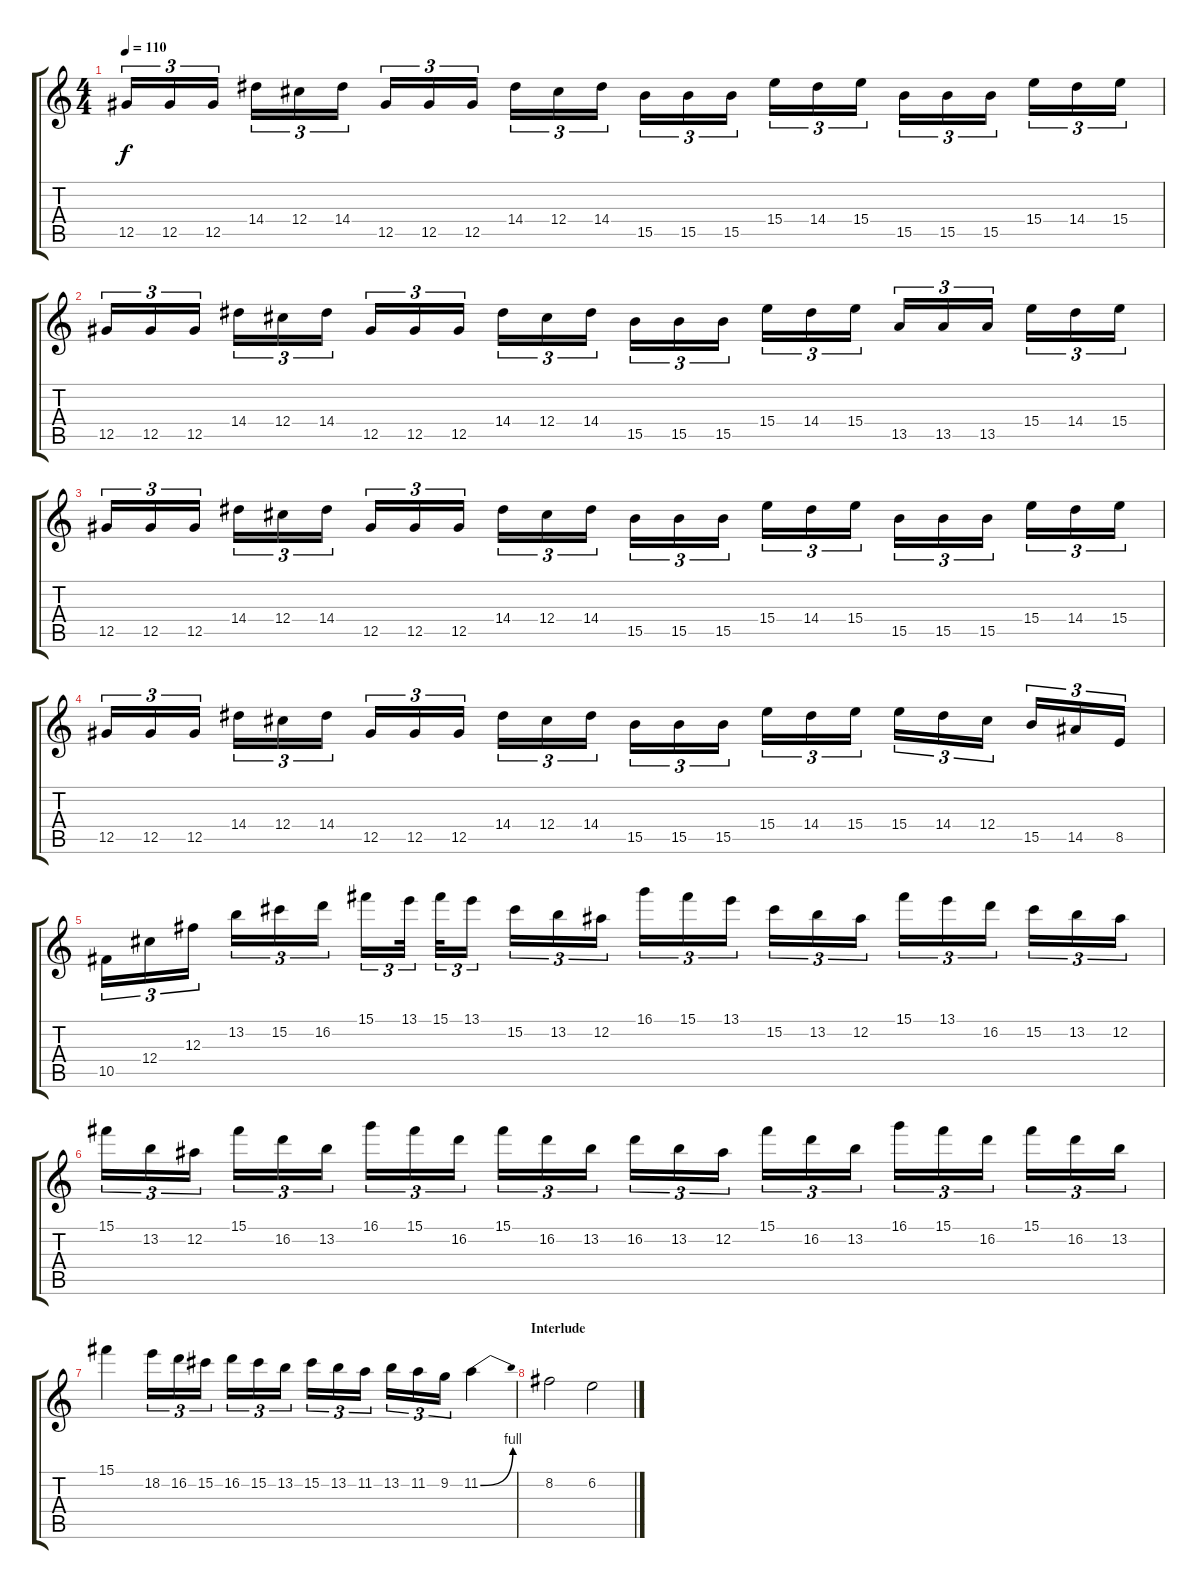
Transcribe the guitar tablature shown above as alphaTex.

\track "" {instrument distortionguitar}
\staff {score tabs}
\tuning (Eb4 Bb3 Gb3 Db3 Ab2 Eb2) {hide}
\ts (4 4)
\tempo 110
\clef g2
\ks c
12.5.16{tu (3 2) dy f} 12.5.16{tu (3 2)} 12.5.16{tu (3 2)} 14.4.16{tu (3 2)} 12.4.16{tu (3 2)} 14.4.16{tu (3 2)} 12.5.16{tu (3 2)} 12.5.16{tu (3 2)} 12.5.16{tu (3 2)} 14.4.16{tu (3 2)} 12.4.16{tu (3 2)} 14.4.16{tu (3 2)} 15.5.16{tu (3 2)} 15.5.16{tu (3 2)} 15.5.16{tu (3 2)} 15.4.16{tu (3 2)} 14.4.16{tu (3 2)} 15.4.16{tu (3 2)} 15.5.16{tu (3 2)} 15.5.16{tu (3 2)} 15.5.16{tu (3 2)} 15.4.16{tu (3 2)} 14.4.16{tu (3 2)} 15.4.16{tu (3 2)} |
12.5.16{tu (3 2)} 12.5.16{tu (3 2)} 12.5.16{tu (3 2)} 14.4.16{tu (3 2)} 12.4.16{tu (3 2)} 14.4.16{tu (3 2)} 12.5.16{tu (3 2)} 12.5.16{tu (3 2)} 12.5.16{tu (3 2)} 14.4.16{tu (3 2)} 12.4.16{tu (3 2)} 14.4.16{tu (3 2)} 15.5.16{tu (3 2)} 15.5.16{tu (3 2)} 15.5.16{tu (3 2)} 15.4.16{tu (3 2)} 14.4.16{tu (3 2)} 15.4.16{tu (3 2)} 13.5.16{tu (3 2)} 13.5.16{tu (3 2)} 13.5.16{tu (3 2)} 15.4.16{tu (3 2)} 14.4.16{tu (3 2)} 15.4.16{tu (3 2)} |
12.5.16{tu (3 2)} 12.5.16{tu (3 2)} 12.5.16{tu (3 2)} 14.4.16{tu (3 2)} 12.4.16{tu (3 2)} 14.4.16{tu (3 2)} 12.5.16{tu (3 2)} 12.5.16{tu (3 2)} 12.5.16{tu (3 2)} 14.4.16{tu (3 2)} 12.4.16{tu (3 2)} 14.4.16{tu (3 2)} 15.5.16{tu (3 2)} 15.5.16{tu (3 2)} 15.5.16{tu (3 2)} 15.4.16{tu (3 2)} 14.4.16{tu (3 2)} 15.4.16{tu (3 2)} 15.5.16{tu (3 2)} 15.5.16{tu (3 2)} 15.5.16{tu (3 2)} 15.4.16{tu (3 2)} 14.4.16{tu (3 2)} 15.4.16{tu (3 2)} |
12.5.16{tu (3 2)} 12.5.16{tu (3 2)} 12.5.16{tu (3 2)} 14.4.16{tu (3 2)} 12.4.16{tu (3 2)} 14.4.16{tu (3 2)} 12.5.16{tu (3 2)} 12.5.16{tu (3 2)} 12.5.16{tu (3 2)} 14.4.16{tu (3 2)} 12.4.16{tu (3 2)} 14.4.16{tu (3 2)} 15.5.16{tu (3 2)} 15.5.16{tu (3 2)} 15.5.16{tu (3 2)} 15.4.16{tu (3 2)} 14.4.16{tu (3 2)} 15.4.16{tu (3 2)} 15.4.16{tu (3 2)} 14.4.16{tu (3 2)} 12.4.16{tu (3 2)} 15.5.16{tu (3 2)} 14.5.16{tu (3 2)} 8.5.16{tu (3 2)} |
10.5.16{tu (3 2)} 12.4.16{tu (3 2)} 12.3.16{tu (3 2)} 13.2.16{tu (3 2)} 15.2.16{tu (3 2)} 16.2.16{tu (3 2)} 15.1.16{tu (3 2)} 13.1.32{tu (3 2)} 15.1.32{tu (3 2)} 13.1.16{tu (3 2)} 15.2.16{tu (3 2)} 13.2.16{tu (3 2)} 12.2.16{tu (3 2)} 16.1.16{tu (3 2)} 15.1.16{tu (3 2)} 13.1.16{tu (3 2)} 15.2.16{tu (3 2)} 13.2.16{tu (3 2)} 12.2.16{tu (3 2)} 15.1.16{tu (3 2)} 13.1.16{tu (3 2)} 16.2.16{tu (3 2)} 15.2.16{tu (3 2)} 13.2.16{tu (3 2)} 12.2.16{tu (3 2)} |
15.1.16{tu (3 2)} 13.2.16{tu (3 2)} 12.2.16{tu (3 2)} 15.1.16{tu (3 2)} 16.2.16{tu (3 2)} 13.2.16{tu (3 2)} 16.1.16{tu (3 2)} 15.1.16{tu (3 2)} 16.2.16{tu (3 2)} 15.1.16{tu (3 2)} 16.2.16{tu (3 2)} 13.2.16{tu (3 2)} 16.2.16{tu (3 2)} 13.2.16{tu (3 2)} 12.2.16{tu (3 2)} 15.1.16{tu (3 2)} 16.2.16{tu (3 2)} 13.2.16{tu (3 2)} 16.1.16{tu (3 2)} 15.1.16{tu (3 2)} 16.2.16{tu (3 2)} 15.1.16{tu (3 2)} 16.2.16{tu (3 2)} 13.2.16{tu (3 2)} |
15.1.4 18.2.16{tu (3 2)} 16.2.16{tu (3 2)} 15.2.16{tu (3 2)} 16.2.16{tu (3 2)} 15.2.16{tu (3 2)} 13.2.16{tu (3 2)} 15.2.16{tu (3 2)} 13.2.16{tu (3 2)} 11.2.16{tu (3 2)} 13.2.16{tu (3 2)} 11.2.16{tu (3 2)} 9.2.16{tu (3 2)} 11.2{be (bend 0 0 60 4)}.4 |
\section ("" "Interlude")
8.2.2 6.2.2
